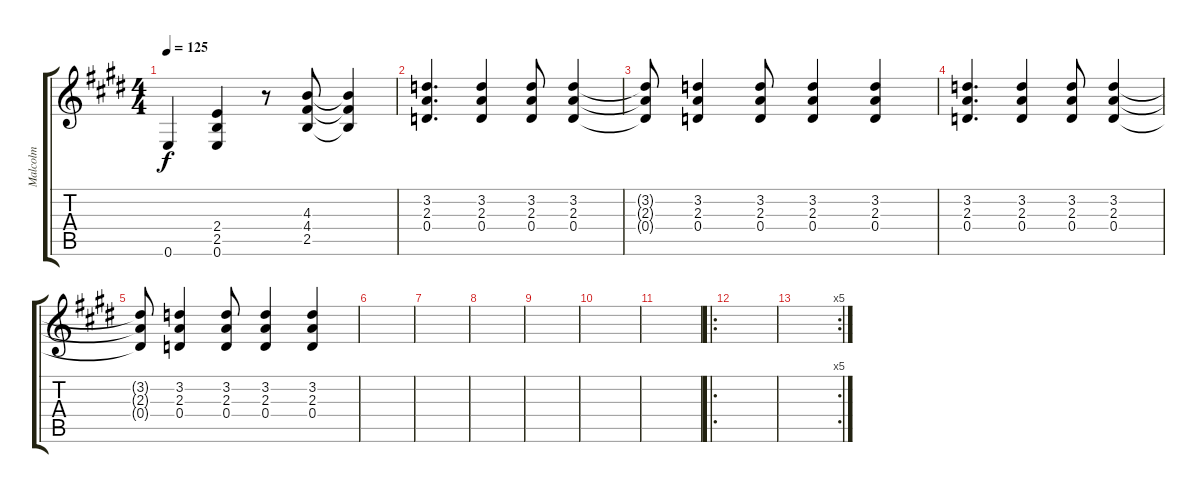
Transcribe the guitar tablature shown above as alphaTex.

\track ("Malcolm" "Malcolm") {instrument overdrivenguitar}
\staff {score tabs}
\tuning (E4 B3 G3 D3 A2 E2) {hide}
\ts (4 4)
\tempo 125
\clef g2
\ks e
0.6.4{dy f} (2.4 2.5 0.6).4 r.8 (4.3 4.4 2.5).8 (4.3{t} 4.4{t} 2.5{t}).4 |
(3.2 2.3 0.4).4{d} (3.2 2.3 0.4).4 (3.2 2.3 0.4).8 (3.2 2.3 0.4).4 |
(3.2{t} 2.3{t} 0.4{t}).8 (3.2 2.3 0.4).4 (3.2 2.3 0.4).8 (3.2 2.3 0.4).4 (3.2 2.3 0.4).4 |
(3.2 2.3 0.4).4{d} (3.2 2.3 0.4).4 (3.2 2.3 0.4).8 (3.2 2.3 0.4).4 |
(3.2{t} 2.3{t} 0.4{t}).8 (3.2 2.3 0.4).4 (3.2 2.3 0.4).8 (3.2 2.3 0.4).4 (3.2 2.3 0.4).4 |
|
|
|
|
|
|
\ro
|
\rc 5
